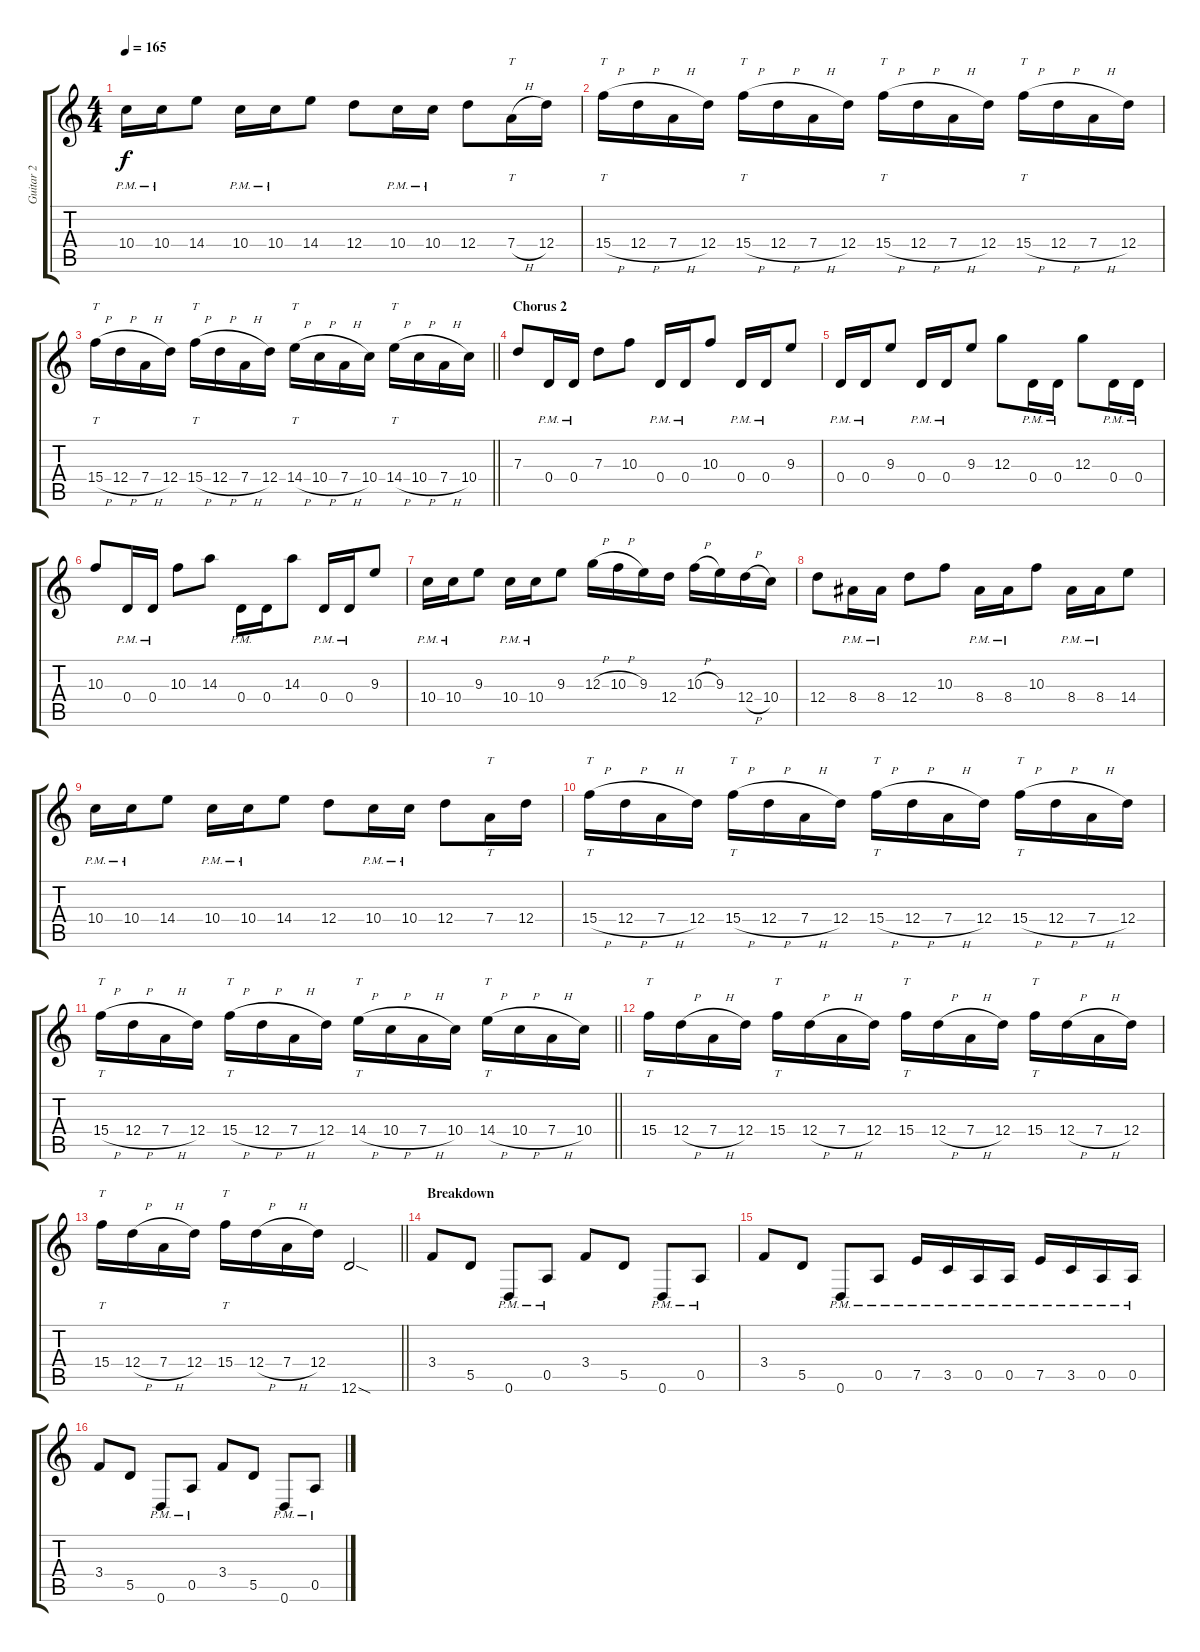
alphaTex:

\track ("Guitar 2" "Guitar 2") {instrument distortionguitar}
\staff {score tabs}
\tuning (E4 B3 G3 D3 A2 D2) {hide}
\ts (4 4)
\tempo 165
\clef g2
\ks c
10.4{pm}.16{dy f} 10.4{pm}.16 14.4.8 10.4{pm}.16 10.4{pm}.16 14.4.8 12.4.8 10.4{pm}.16 10.4{pm}.16 12.4.8 7.4{h}.16{tt} 12.4.16 |
15.4{h}.16{tt} 12.4{h}.16 7.4{h}.16 12.4.16 15.4{h}.16{tt} 12.4{h}.16 7.4{h}.16 12.4.16 15.4{h}.16{tt} 12.4{h}.16 7.4{h}.16 12.4.16 15.4{h}.16{tt} 12.4{h}.16 7.4{h}.16 12.4.16 |
\barLineRight lightlight
15.4{h}.16{tt} 12.4{h}.16 7.4{h}.16 12.4.16 15.4{h}.16{tt} 12.4{h}.16 7.4{h}.16 12.4.16 14.4{h}.16{tt} 10.4{h}.16 7.4{h}.16 10.4.16 14.4{h}.16{tt} 10.4{h}.16 7.4{h}.16 10.4.16 |
\section ("" "Chorus 2")
7.3.8 0.4{pm}.16 0.4{pm}.16 7.3.8 10.3.8 0.4{pm}.16 0.4{pm}.16 10.3.8 0.4{pm}.16 0.4{pm}.16 9.3.8 |
0.4{pm}.16 0.4{pm}.16 9.3.8 0.4{pm}.16 0.4{pm}.16 9.3.8 12.3.8 0.4{pm}.16 0.4{pm}.16 12.3.8 0.4{pm}.16 0.4{pm}.16 |
10.3.8 0.4{pm}.16 0.4{pm}.16 10.3.8 14.3.8 0.4{pm}.16 0.4.16 14.3.8 0.4{pm}.16 0.4{pm}.16 9.3.8 |
10.4{pm}.16 10.4{pm}.16 9.3.8 10.4{pm}.16 10.4{pm}.16 9.3.8 12.3{h}.16 10.3{h}.16 9.3.16 12.4.16 10.3{h}.16 9.3.16 12.4{h}.16 10.4.16 |
12.4.8 8.4{pm}.16 8.4{pm}.16 12.4.8 10.3.8 8.4{pm}.16 8.4{pm}.16 10.3.8 8.4{pm}.16 8.4{pm}.16 14.4.8 |
10.4{pm}.16 10.4{pm}.16 14.4.8 10.4{pm}.16 10.4{pm}.16 14.4.8 12.4.8 10.4{pm}.16 10.4{pm}.16 12.4.8 7.4.16{tt} 12.4.16 |
15.4{h}.16{tt} 12.4{h}.16 7.4{h}.16 12.4.16 15.4{h}.16{tt} 12.4{h}.16 7.4{h}.16 12.4.16 15.4{h}.16{tt} 12.4{h}.16 7.4{h}.16 12.4.16 15.4{h}.16{tt} 12.4{h}.16 7.4{h}.16 12.4.16 |
\barLineRight lightlight
15.4{h}.16{tt} 12.4{h}.16 7.4{h}.16 12.4.16 15.4{h}.16{tt} 12.4{h}.16 7.4{h}.16 12.4.16 14.4{h}.16{tt} 10.4{h}.16 7.4{h}.16 10.4.16 14.4{h}.16{tt} 10.4{h}.16 7.4{h}.16 10.4.16 |
15.4.16{tt} 12.4{h}.16 7.4{h}.16 12.4.16 15.4.16{tt} 12.4{h}.16 7.4{h}.16 12.4.16 15.4.16{tt} 12.4{h}.16 7.4{h}.16 12.4.16 15.4.16{tt} 12.4{h}.16 7.4{h}.16 12.4.16 |
\barLineRight lightlight
15.4.16{tt} 12.4{h}.16 7.4{h}.16 12.4.16 15.4.16{tt} 12.4{h}.16 7.4{h}.16 12.4.16 12.6{sod}.2 |
\section ("" "Breakdown")
3.4.8{volume 12 balance 13} 5.5.8 0.6{pm}.8 0.5{pm}.8 3.4.8 5.5.8 0.6{pm}.8 0.5{pm}.8 |
3.4.8 5.5.8 0.6{pm}.8 0.5{pm}.8 7.5{pm}.16 3.5{pm}.16 0.5{pm}.16 0.5{pm}.16 7.5{pm}.16 3.5{pm}.16 0.5{pm}.16 0.5{pm}.16 |
3.4.8 5.5.8 0.6{pm}.8 0.5{pm}.8 3.4.8 5.5.8 0.6{pm}.8 0.5{pm}.8
